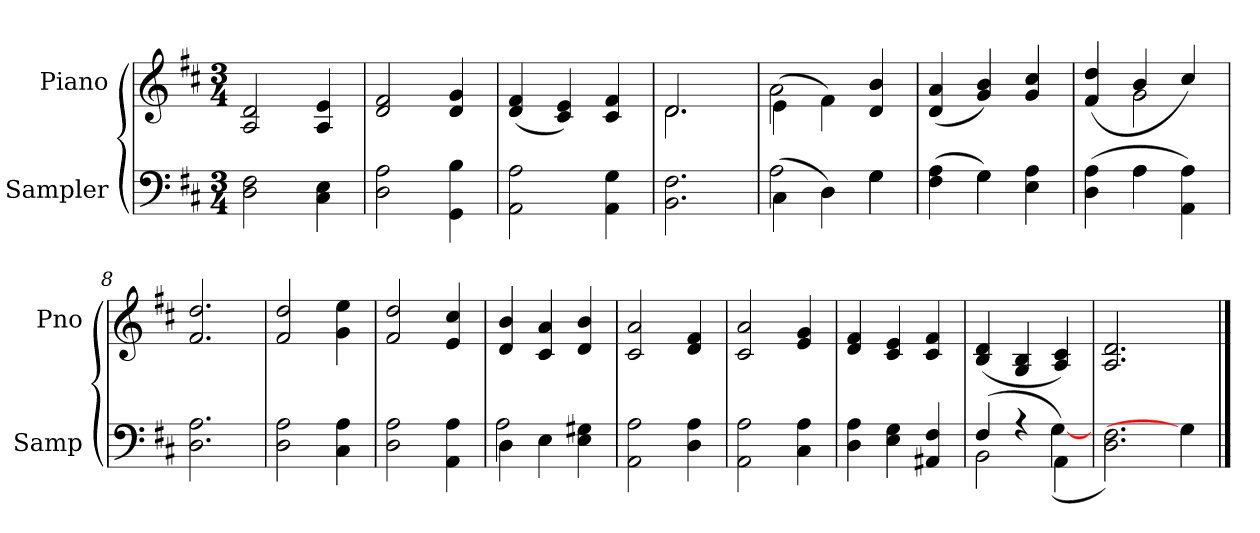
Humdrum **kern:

**kern	**kern
*part2	*part1
*staff2	*staff1
*I"Sampler	*I"Piano
*I'Samp	*I'Pno
*clefF4	*clefG2
*k[f#c#]	*k[f#c#]
*D:	*D:
*M3/4	*M3/4
=1	=1
2D 2F#	2A 2d
4C# 4E	4A 4e
=2	=2
2D 2A	2d 2f#
4GG 4B	4d 4g
=3	=3
2AA 2A	(4d 4f#
.	4c# 4e)
4AA 4G	4c# 4f#
=4	=4
*	*^
2.BB 2.F#	2.d/	2.d
=5	=5	=5
*^	*	*
(4C#\	2A	(4e\	2a
4D\)	.	4f#\)	.
4G\	4G	4d 4b	4ryy
*	*	*v	*v
=6	=6	=6
(4F# 4A	4ryy	(4d 4a
4G\)	4G	4g 4b)
4E 4A	4ryy	4g 4cc#
=7	=7	=7
*	*	*^
(4D 4A	4ryy	(4f# 4dd	4ryy
4A\	4A	4b/	2g
4AA 4A)	4ryy	4cc#/)	.
*v	*v	*	*
*	*v	*v
=8	=8
2.D 2.A	2.f# 2.dd
=9	=9
2D 2A	2f# 2dd
4C# 4A	4g 4ee
=10	=10
2D 2A	2f# 2dd
4AA 4A	4e 4cc#
=11	=11
*^	*
4D\	2A	4d 4b
4E\	.	4c# 4a
4E 4G#X	4ryy	4d 4b
*v	*v	*
=12	=12
2AA 2A	2c# 2a
4D 4A	4d 4f#
=13	=13
2AA 2A	2c# 2a
4C# 4A	4e 4g
=14	=14
4D 4A	4d 4f#
4E 4G	4c# 4e
4AA#X 4F#	4c# 4f#
=15	=15
*^	*
(4F#/	2BB	(4B 4d
4r	.	4G 4B
4AA\)	([4G	4A 4c#)
*v	*v	*
=16	=16
2.D 2.F#)	2.A 2.d
4G]	4ryy
==	==
*-	*-
